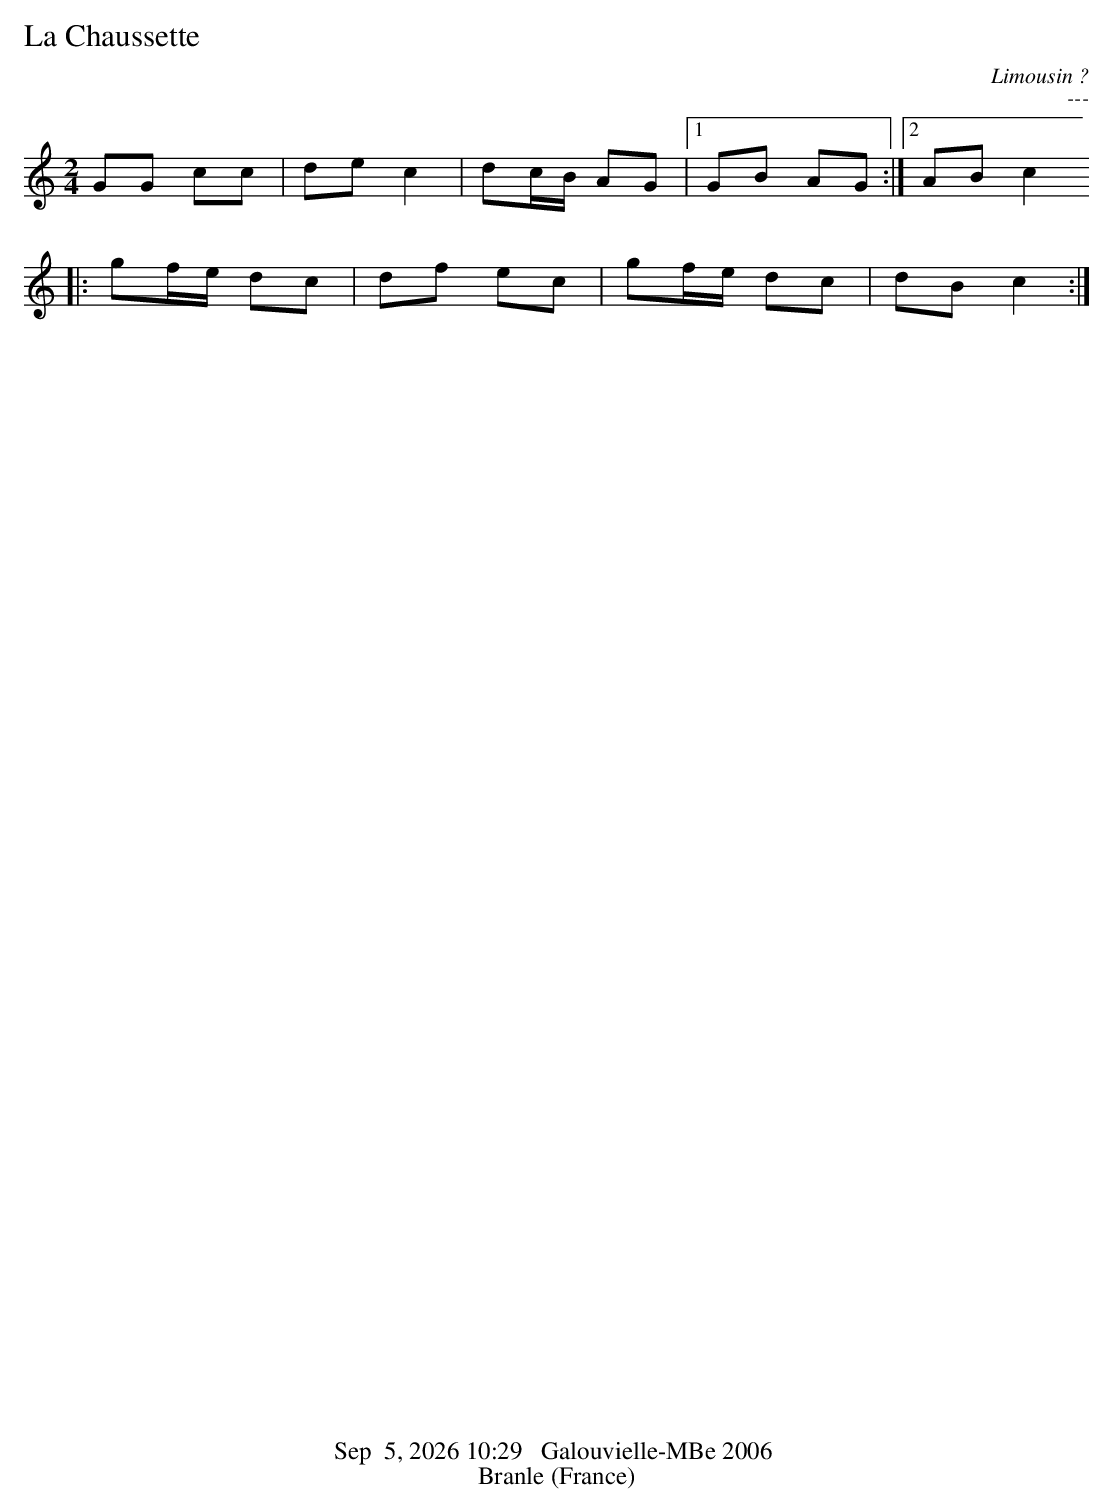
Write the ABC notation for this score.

X:1
T:La Chaussette
C:Limousin ?
M:2/4
L:1/16
K:C
G2G2 c2c2|d2e2 c4|d2cB A2G2| [1G2B2 A2G2:| [2A2B2 c4
|:g2fe d2c2|d2f2 e2c2|g2fe d2c2|d2B2 c4:|
